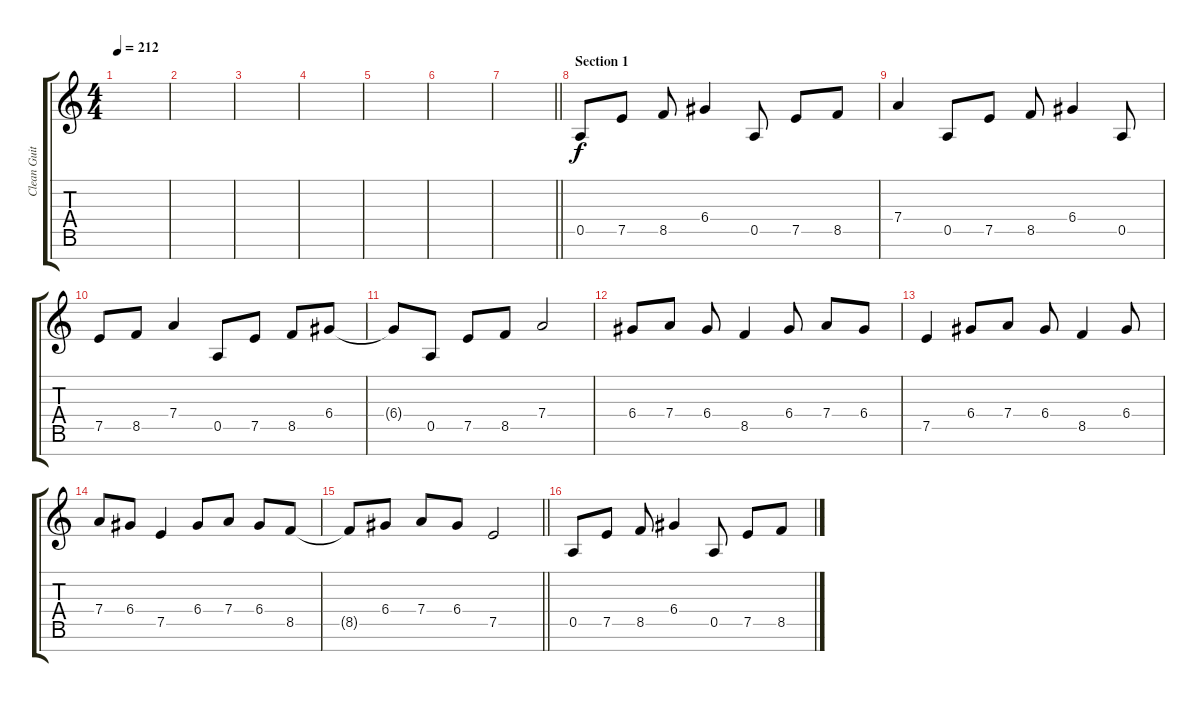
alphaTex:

\track ("Clean Guitar L" "Clean Guit") {instrument electricguitarclean}
\staff {score tabs}
\tuning (E4 B3 G3 D3 A2 E2 B1) {hide}
\ts (4 4)
\tempo 212
\clef g2
\ks c
|
|
|
|
|
|
\barLineRight lightlight
|
\section ("" "Section 1")
0.5.8 7.5.8 8.5.8 6.4.4 0.5.8 7.5.8 8.5.8 |
7.4.4 0.5.8 7.5.8 8.5.8 6.4.4 0.5.8 |
7.5.8 8.5.8 7.4.4 0.5.8 7.5.8 8.5.8 6.4.8 |
6.4{t}.8 0.5.8 7.5.8 8.5.8 7.4.2 |
6.4.8 7.4.8 6.4.8 8.5.4 6.4.8 7.4.8 6.4.8 |
7.5.4 6.4.8 7.4.8 6.4.8 8.5.4 6.4.8 |
7.4.8 6.4.8 7.5.4 6.4.8 7.4.8 6.4.8 8.5.8 |
\barLineRight lightlight
8.5{t}.8 6.4.8 7.4.8 6.4.8 7.5.2 |
0.5.8 7.5.8 8.5.8 6.4.4 0.5.8 7.5.8 8.5.8
